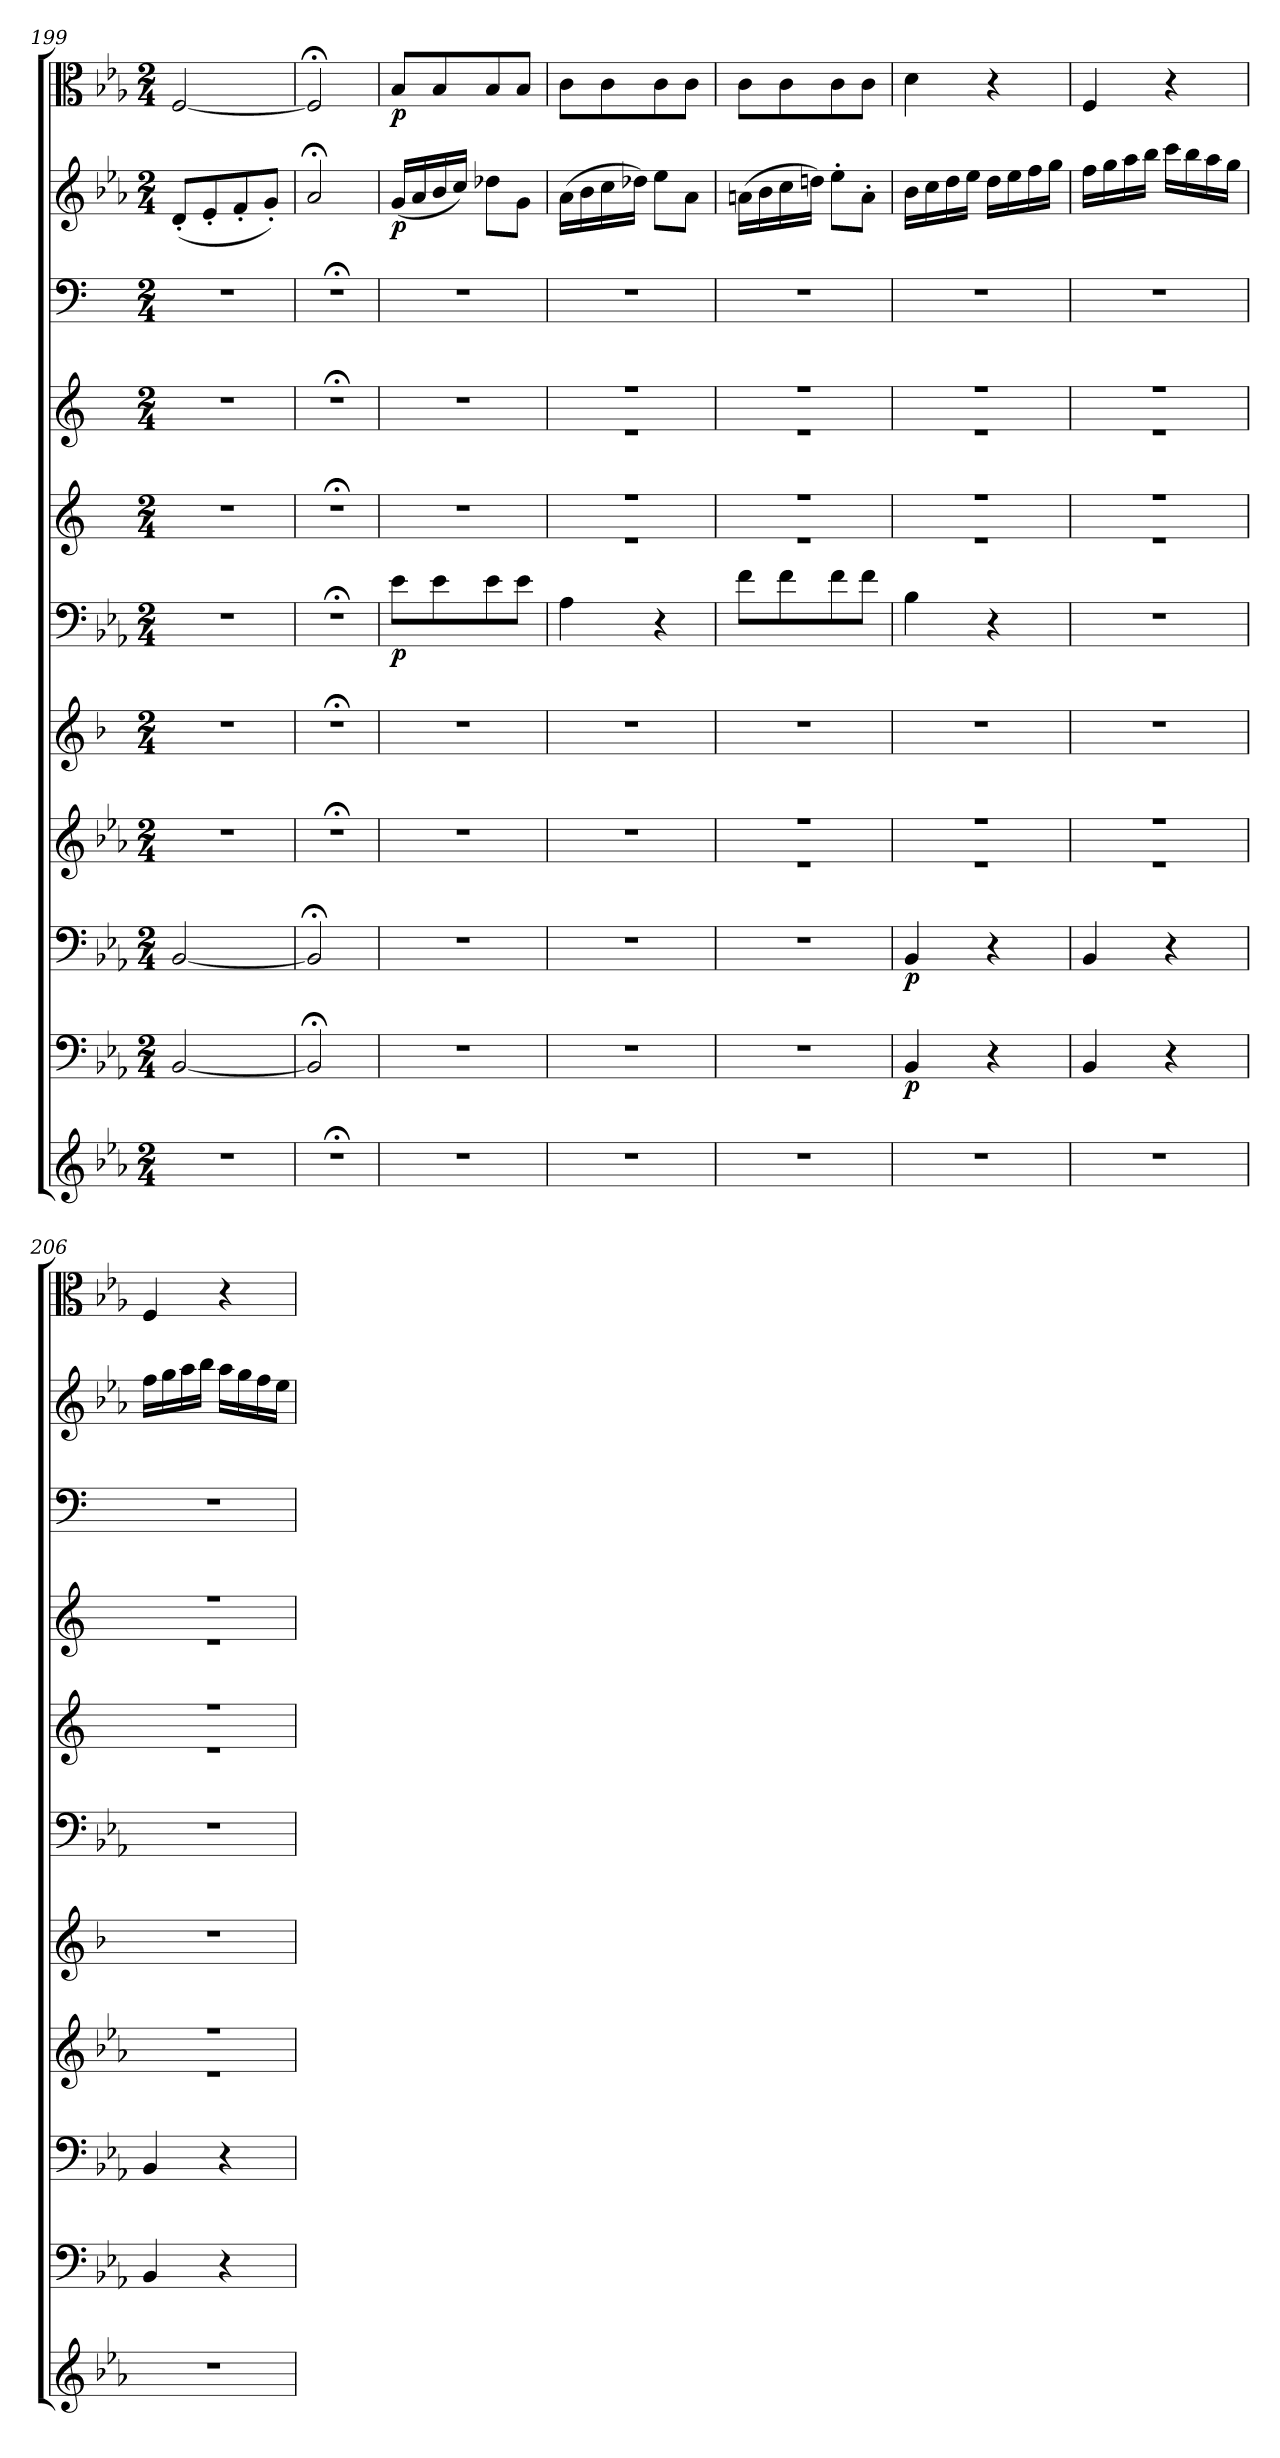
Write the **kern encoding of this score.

**kern	**kern	**dynam	**kern	**dynam	**kern	**kern	**kern	**dynam	**kern	**kern	**kern	**kern	**dynam	**kern	**dynam
*part11	*part10	*part10	*part9	*part9	*part8	*part7	*part6	*part6	*part5	*part4	*part3	*part2	*part2	*part1	*part1
*staff11	*staff10	*staff10	*staff9	*staff9	*staff8	*staff7	*staff6	*staff6	*staff5	*staff4	*staff3	*staff2	*staff2	*staff1	*staff1
*clefG2	*clefF4	*	*clefF4	*	*clefG2	*clefG2	*clefF4	*	*clefG2	*clefG2	*clefF4	*clefG2	*	*clefC3	*
*k[b-e-a-]	*k[b-e-a-]	*	*k[b-e-a-]	*	*k[b-e-a-]	*k[b-]	*k[b-e-a-]	*	*k[]	*k[]	*k[]	*k[b-e-a-]	*	*k[b-e-a-]	*
*E-:	*E-:	*	*E-:	*	*E-:	*	*E-:	*	*	*	*	*E-:	*	*E-:	*
*M2/4	*M2/4	*	*M2/4	*	*M2/4	*M2/4	*M2/4	*	*M2/4	*M2/4	*M2/4	*M2/4	*	*M2/4	*
=199	=199	=199	=199	=199	=199	=199	=199	=199	=199	=199	=199	=199	=199	=199	=199
2r	[2BB-/	.	[2BB-/	.	2r	2r	2r	.	2r	2r	2r	(8d'/L	.	[2F/	.
.	.	.	.	.	.	.	.	.	.	.	.	8e-'/	.	.	.
.	.	.	.	.	.	.	.	.	.	.	.	8f'/	.	.	.
.	.	.	.	.	.	.	.	.	.	.	.	8g'/J)	.	.	.
=200	=200	=200	=200	=200	=200	=200	=200	=200	=200	=200	=200	=200	=200	=200	=200
2r;<	2BB-;</]	.	2BB-;</]	.	2r;<	2r;<	2r;<	.	2r;<	2r;<	2r;<	2a-;</	.	2F;</]	.
=201	=201	=201	=201	=201	=201	=201	=201	=201	=201	=201	=201	=201	=201	=201	=201
2r	2r	.	2r	.	2r	2r	8e-\L	p	2r	2r	2r	(16g/LL	p	8B-/L	p
.	.	.	.	.	.	.	.	.	.	.	.	16a-/	.	.	.
.	.	.	.	.	.	.	8e-\	.	.	.	.	16b-/	.	8B-/	.
.	.	.	.	.	.	.	.	.	.	.	.	16cc/JJ)	.	.	.
.	.	.	.	.	.	.	8e-\	.	.	.	.	8dd-X\L	.	8B-/	.
.	.	.	.	.	.	.	8e-\J	.	.	.	.	8g\J	.	8B-/J	.
=202	=202	=202	=202	=202	=202	=202	=202	=202	=202	=202	=202	=202	=202	=202	=202
*	*	*	*	*	*	*	*	*	*^	*^	*	*	*	*	*
2r	2r	.	2r	.	2r	2r	4A-\	.	2r	2r	2r	2r	2r	(16a-\LL	.	8c\L	.
.	.	.	.	.	.	.	.	.	.	.	.	.	.	16b-\	.	.	.
.	.	.	.	.	.	.	.	.	.	.	.	.	.	16cc\	.	8c\	.
.	.	.	.	.	.	.	.	.	.	.	.	.	.	16dd-X\JJ)	.	.	.
.	.	.	.	.	.	.	4r	.	.	.	.	.	.	8ee-\L	.	8c\	.
.	.	.	.	.	.	.	.	.	.	.	.	.	.	8a-\J	.	8c\J	.
=203	=203	=203	=203	=203	=203	=203	=203	=203	=203	=203	=203	=203	=203	=203	=203	=203	=203
*	*	*	*	*	*^	*	*	*	*	*	*	*	*	*	*	*	*
2r	2r	.	2r	.	2r	2r	2r	8f\L	.	2r	2r	2r	2r	2r	(16an\LL	.	8c\L	.
.	.	.	.	.	.	.	.	.	.	.	.	.	.	.	16b-\	.	.	.
.	.	.	.	.	.	.	.	8f\	.	.	.	.	.	.	16cc\	.	8c\	.
.	.	.	.	.	.	.	.	.	.	.	.	.	.	.	16ddn\JJ)	.	.	.
.	.	.	.	.	.	.	.	8f\	.	.	.	.	.	.	8ee-'\L	.	8c\	.
.	.	.	.	.	.	.	.	8f\J	.	.	.	.	.	.	8a'\J	.	8c\J	.
=204	=204	=204	=204	=204	=204	=204	=204	=204	=204	=204	=204	=204	=204	=204	=204	=204	=204	=204
2r	4BB-/	p	4BB-/	p	2r	2r	2r	4B-\	.	2r	2r	2r	2r	2r	16b-\LL	.	4d\	.
.	.	.	.	.	.	.	.	.	.	.	.	.	.	.	16cc\	.	.	.
.	.	.	.	.	.	.	.	.	.	.	.	.	.	.	16dd\	.	.	.
.	.	.	.	.	.	.	.	.	.	.	.	.	.	.	16ee-\JJ	.	.	.
.	4r	.	4r	.	.	.	.	4r	.	.	.	.	.	.	16dd\LL	.	4r	.
.	.	.	.	.	.	.	.	.	.	.	.	.	.	.	16ee-\	.	.	.
.	.	.	.	.	.	.	.	.	.	.	.	.	.	.	16ff\	.	.	.
.	.	.	.	.	.	.	.	.	.	.	.	.	.	.	16gg\JJ	.	.	.
=205	=205	=205	=205	=205	=205	=205	=205	=205	=205	=205	=205	=205	=205	=205	=205	=205	=205	=205
2r	4BB-/	.	4BB-/	.	2r	2r	2r	2r	.	2r	2r	2r	2r	2r	16ff\LL	.	4F/	.
.	.	.	.	.	.	.	.	.	.	.	.	.	.	.	16gg\	.	.	.
.	.	.	.	.	.	.	.	.	.	.	.	.	.	.	16aa-\	.	.	.
.	.	.	.	.	.	.	.	.	.	.	.	.	.	.	16bb-\JJ	.	.	.
.	4r	.	4r	.	.	.	.	.	.	.	.	.	.	.	16ccc\LL	.	4r	.
.	.	.	.	.	.	.	.	.	.	.	.	.	.	.	16bb-\	.	.	.
.	.	.	.	.	.	.	.	.	.	.	.	.	.	.	16aa-\	.	.	.
.	.	.	.	.	.	.	.	.	.	.	.	.	.	.	16gg\JJ	.	.	.
=206	=206	=206	=206	=206	=206	=206	=206	=206	=206	=206	=206	=206	=206	=206	=206	=206	=206	=206
2r	4BB-/	.	4BB-/	.	2r	2r	2r	2r	.	2r	2r	2r	2r	2r	16ff\LL	.	4F/	.
.	.	.	.	.	.	.	.	.	.	.	.	.	.	.	16gg\	.	.	.
.	.	.	.	.	.	.	.	.	.	.	.	.	.	.	16aa-\	.	.	.
.	.	.	.	.	.	.	.	.	.	.	.	.	.	.	16bb-\JJ	.	.	.
.	4r	.	4r	.	.	.	.	.	.	.	.	.	.	.	16aa-\LL	.	4r	.
.	.	.	.	.	.	.	.	.	.	.	.	.	.	.	16gg\	.	.	.
.	.	.	.	.	.	.	.	.	.	.	.	.	.	.	16ff\	.	.	.
.	.	.	.	.	.	.	.	.	.	.	.	.	.	.	16ee-\JJ	.	.	.
*	*	*	*	*	*	*	*	*	*	*v	*v	*	*	*	*	*	*	*
*	*	*	*	*	*v	*v	*	*	*	*	*v	*v	*	*	*	*	*
=	=	=	=	=	=	=	=	=	=	=	=	=	=	=	=
*-	*-	*-	*-	*-	*-	*-	*-	*-	*-	*-	*-	*-	*-	*-	*-
